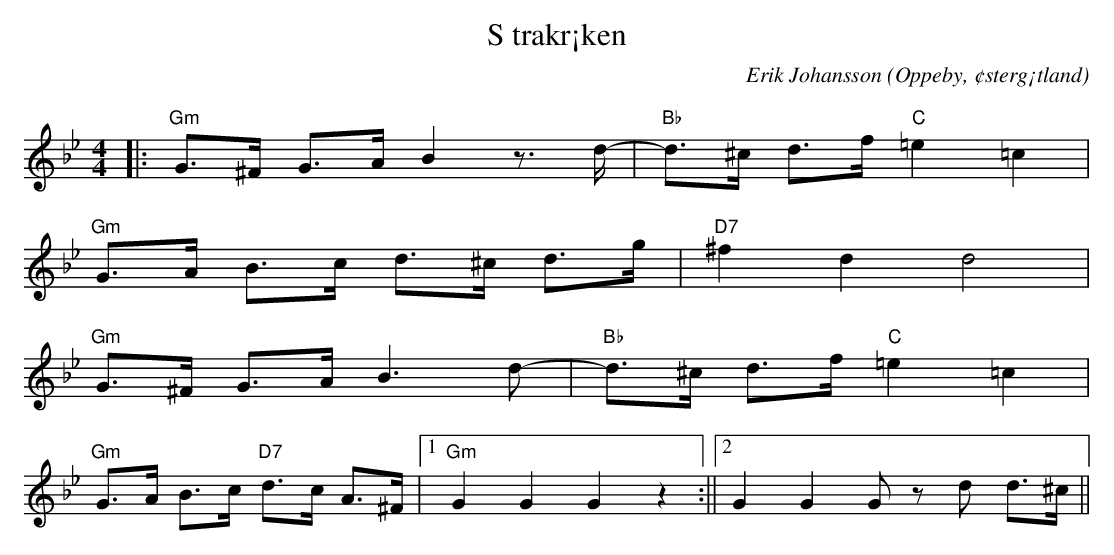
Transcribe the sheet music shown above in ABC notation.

X:1
T:S trakr¡ken
C:Erik Johansson
O:Oppeby, ¢sterg¡tland
Q:130
M:4/4
L:1/8
K:Gm
|:"Gm"G>^F G>A B2 z>d-|"Bb" d>^c d>f"C" =e2 =c2|
  "Gm"G>A B>c d>^c d>g|"D7" ^f2 d2 d4 |
  "Gm"G>^F G>A B3 d-|"Bb" d>^c d>f"C" =e2 =c2|
  "Gm"G>A B>c "D7"d>c A>^F|1"Gm" G2 G2 G2 z2 :||2 G2 G2 G z d d>^c ||
